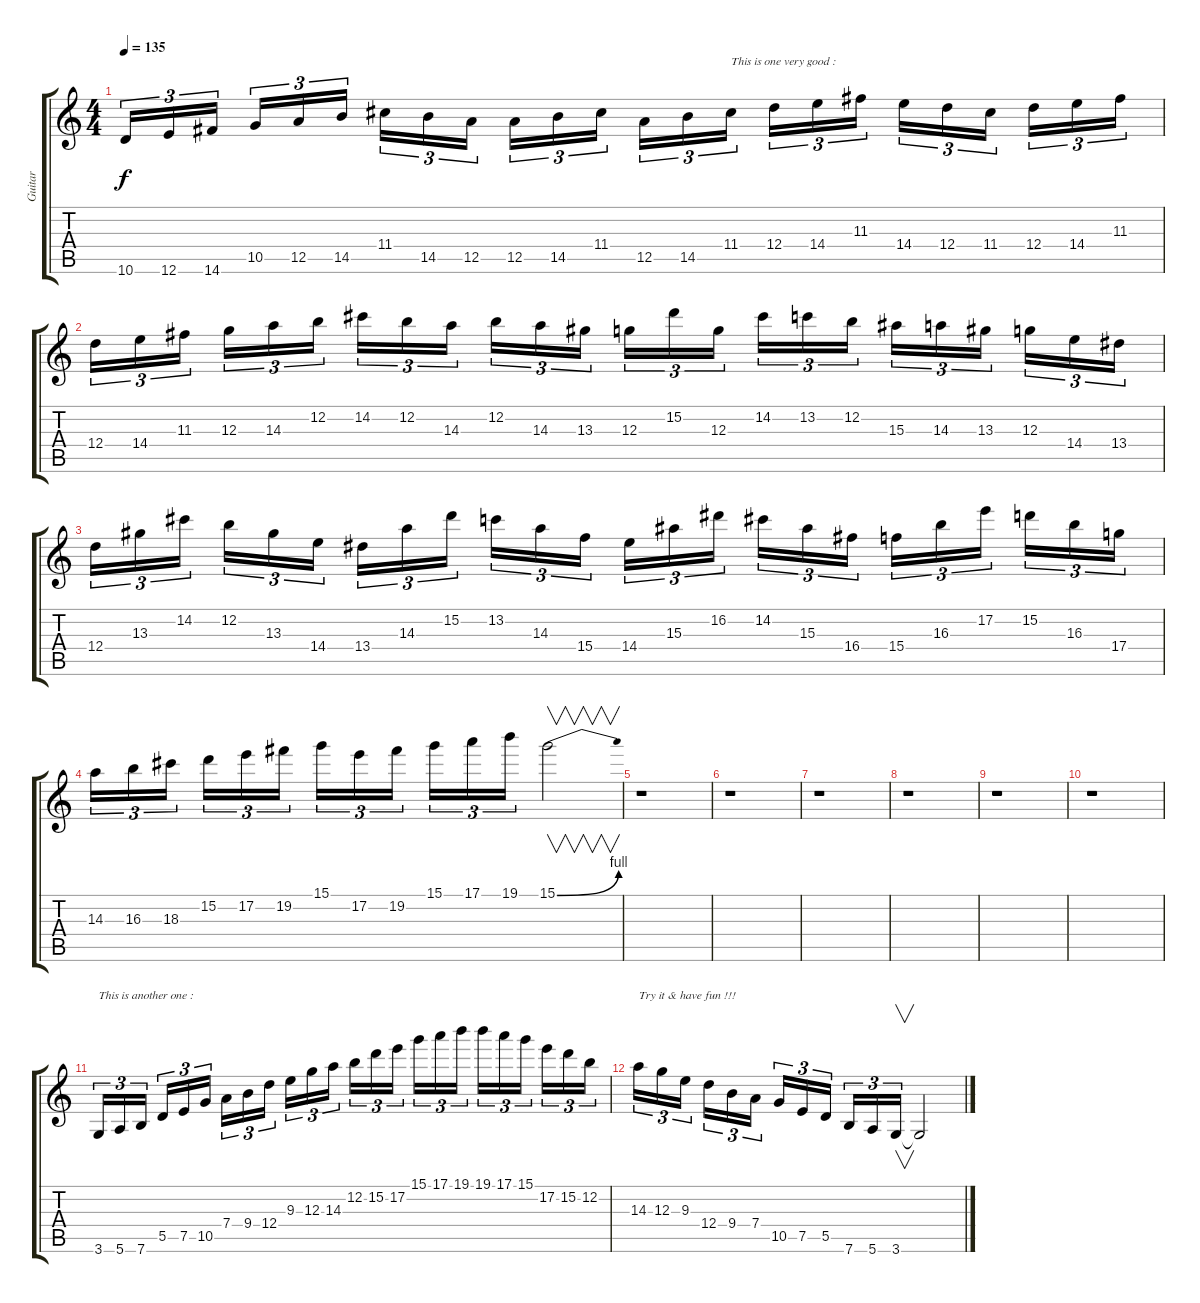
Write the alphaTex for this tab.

\track ("Guitar" "Guitar") {instrument overdrivenguitar}
\staff {score tabs}
\tuning (E4 B3 G3 D3 A2 E2) {hide}
\ts (4 4)
\tempo 135
\clef g2
\ks c
10.6.16{tu (3 2) txt "" dy f instrument overdrivenguitar} 12.6.16{tu (3 2)} 14.6.16{tu (3 2)} 10.5.16{tu (3 2)} 12.5.16{tu (3 2)} 14.5.16{tu (3 2)} 11.4.16{tu (3 2)} 14.5.16{tu (3 2)} 12.5.16{tu (3 2)} 12.5.16{tu (3 2)} 14.5.16{tu (3 2)} 11.4.16{tu (3 2)} 12.5.16{tu (3 2)} 14.5.16{tu (3 2)} 11.4.16{tu (3 2) txt "This is one very good :"} 12.4.16{tu (3 2)} 14.4.16{tu (3 2)} 11.3.16{tu (3 2)} 14.4.16{tu (3 2)} 12.4.16{tu (3 2)} 11.4.16{tu (3 2)} 12.4.16{tu (3 2)} 14.4.16{tu (3 2)} 11.3.16{tu (3 2)} |
12.4.16{tu (3 2)} 14.4.16{tu (3 2)} 11.3.16{tu (3 2)} 12.3.16{tu (3 2)} 14.3.16{tu (3 2)} 12.2.16{tu (3 2)} 14.2.16{tu (3 2)} 12.2.16{tu (3 2)} 14.3.16{tu (3 2)} 12.2.16{tu (3 2)} 14.3.16{tu (3 2)} 13.3.16{tu (3 2)} 12.3.16{tu (3 2)} 15.2.16{tu (3 2)} 12.3.16{tu (3 2)} 14.2.16{tu (3 2)} 13.2.16{tu (3 2)} 12.2.16{tu (3 2)} 15.3.16{tu (3 2)} 14.3.16{tu (3 2)} 13.3.16{tu (3 2)} 12.3.16{tu (3 2)} 14.4.16{tu (3 2)} 13.4.16{tu (3 2)} |
12.4.16{tu (3 2)} 13.3.16{tu (3 2)} 14.2.16{tu (3 2)} 12.2.16{tu (3 2)} 13.3.16{tu (3 2)} 14.4.16{tu (3 2)} 13.4.16{tu (3 2)} 14.3.16{tu (3 2)} 15.2.16{tu (3 2)} 13.2.16{tu (3 2)} 14.3.16{tu (3 2)} 15.4.16{tu (3 2)} 14.4.16{tu (3 2)} 15.3.16{tu (3 2)} 16.2.16{tu (3 2)} 14.2.16{tu (3 2)} 15.3.16{tu (3 2)} 16.4.16{tu (3 2)} 15.4.16{tu (3 2)} 16.3.16{tu (3 2)} 17.2.16{tu (3 2)} 15.2.16{tu (3 2)} 16.3.16{tu (3 2)} 17.4.16{tu (3 2)} |
14.3.16{tu (3 2)} 16.3.16{tu (3 2)} 18.3.16{tu (3 2)} 15.2.16{tu (3 2)} 17.2.16{tu (3 2)} 19.2.16{tu (3 2)} 15.1.16{tu (3 2)} 17.2.16{tu (3 2)} 19.2.16{tu (3 2)} 15.1.16{tu (3 2)} 17.1.16{tu (3 2)} 19.1.16{tu (3 2)} 15.1{be (bend 0 0 60 4)}.2{v} |
r.1 |
r.1 |
r.1 |
r.1 |
r.1 |
r.1 |
3.6.16{tu (3 2) txt "This is another one :"} 5.6.16{tu (3 2)} 7.6.16{tu (3 2)} 5.5.16{tu (3 2)} 7.5.16{tu (3 2)} 10.5.16{tu (3 2)} 7.4.16{tu (3 2)} 9.4.16{tu (3 2)} 12.4.16{tu (3 2)} 9.3.16{tu (3 2)} 12.3.16{tu (3 2)} 14.3.16{tu (3 2)} 12.2.16{tu (3 2)} 15.2.16{tu (3 2)} 17.2.16{tu (3 2)} 15.1.16{tu (3 2)} 17.1.16{tu (3 2)} 19.1.16{tu (3 2)} 19.1.16{tu (3 2)} 17.1.16{tu (3 2)} 15.1.16{tu (3 2)} 17.2.16{tu (3 2)} 15.2.16{tu (3 2)} 12.2.16{tu (3 2)} |
14.3.16{tu (3 2) txt "Try it & have fun !!!"} 12.3.16{tu (3 2)} 9.3.16{tu (3 2)} 12.4.16{tu (3 2)} 9.4.16{tu (3 2)} 7.4.16{tu (3 2)} 10.5.16{tu (3 2)} 7.5.16{tu (3 2)} 5.5.16{tu (3 2)} 7.6.16{tu (3 2)} 5.6.16{tu (3 2)} 3.6.16{v tu (3 2)} 3.6{t}.2
